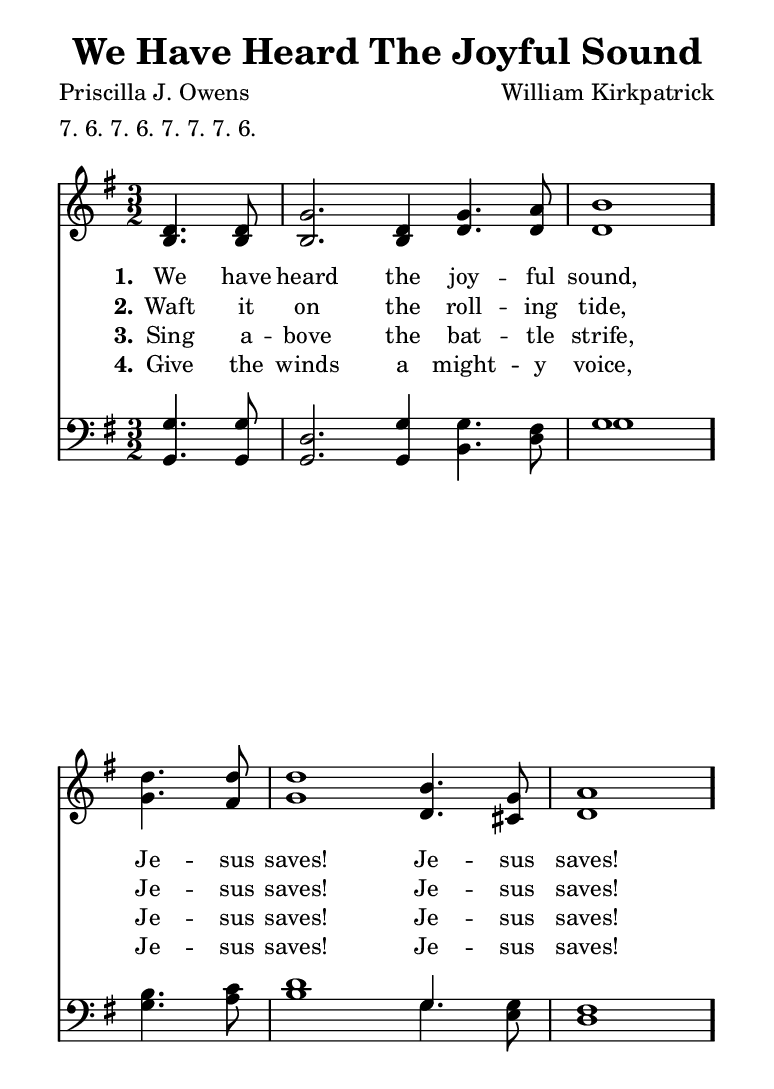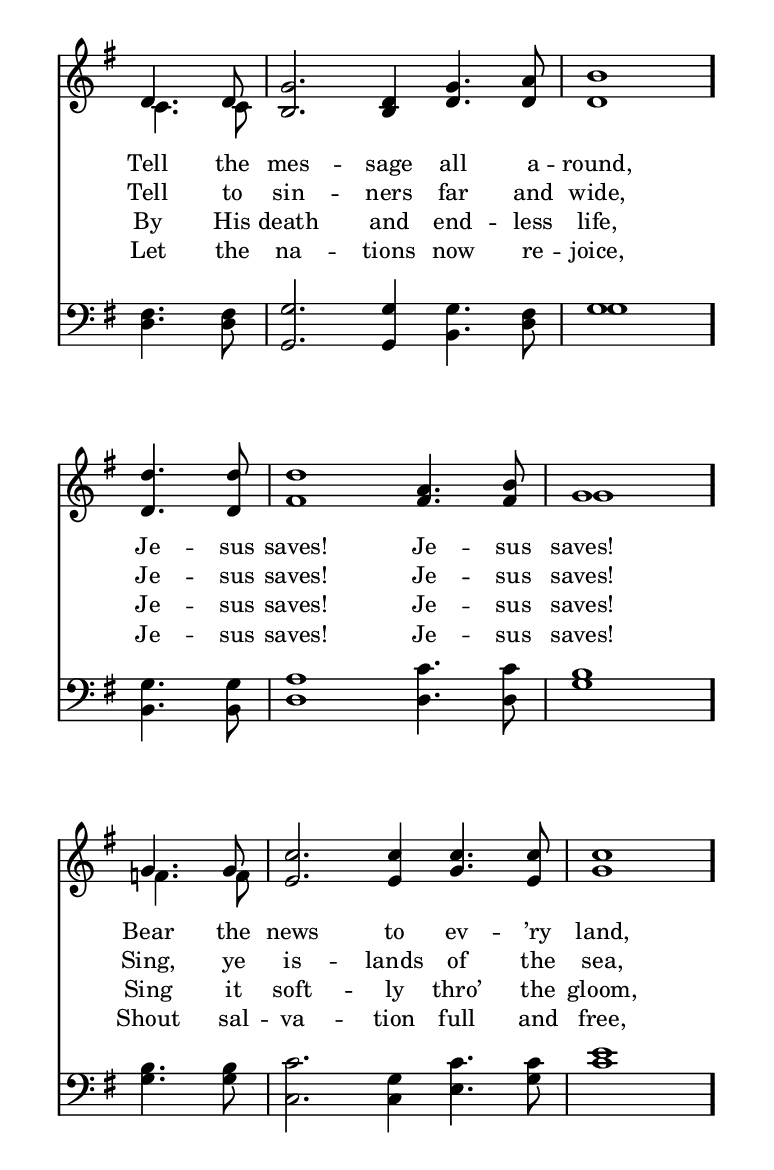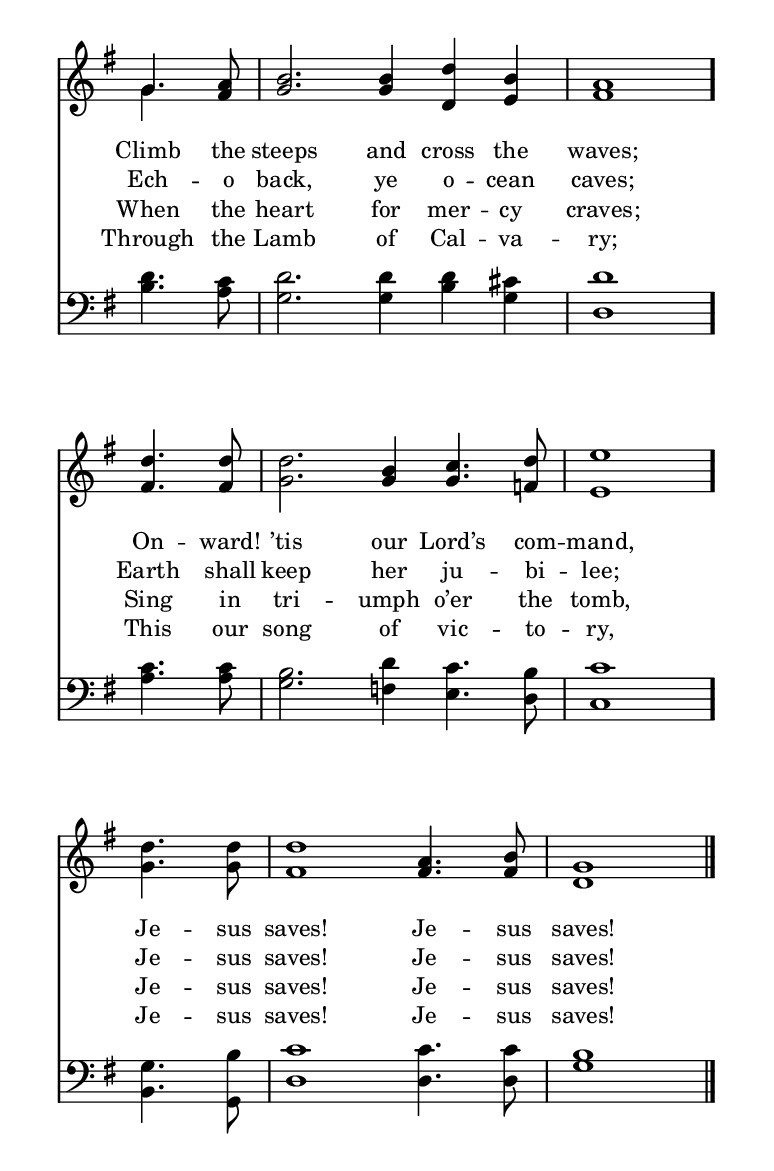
\include "common/global.ily"
\paper {
  \include "common/paper.ily"
}

\header{
  %gospel
  hymnnumber = "132"
  title = "We Have Heard The Joyful Sound"
  tunename = "Jesus Saves"
  meter = "7. 6. 7. 6. 7. 7. 7. 6."
  poet = "Priscilla J. Owens"
  composer = "William Kirkpatrick"
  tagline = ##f
}

% for fermata in MIDI
ta = { \tempo 2=80 }
tb = { \tempo 2=40 }

patternAA = { c4. c8 | c2. c4 c4. c8 | c1 }
patternAB = { c4. c8 | c2. c4 c4  c4 | c1 }

patternBA = { c4. c8 | c1 c4. c8 | c1 }

global = {
  \include "common/overrides.ily"
  \override Staff.TimeSignature.style = #'numbered
  \time 3/2
  \override Score.MetronomeMark.transparent = ##t % hide all fermata changes too
  \ta
  \key g \major
  \partial 2
  \autoBeamOff
}

notesSoprano = {
\global
\relative c' {

  \changePitch \patternAA { d d | g d g a | b }
  \changePitch \patternBA { d d | d b g | a }
  \changePitch \patternAA { d, d | g d g a | b }
  \changePitch \patternBA { d d | d a b | g }

  \changePitch \patternAA { g g | c c c c | c }
  \changePitch \patternAB { g a | b b d b | a }
  \changePitch \patternAA { d d | d b c d | e }
  \changePitch \patternBA { d d | d a b | g }

  \bar "|."

}
}

notesAlto = {
\global
\relative e' {

  \changePitch \patternAA { b b | b b d d | d }
  \changePitch \patternBA { g fis | g d cis | d }
  \changePitch \patternAA { c c | b b d d | d }
  \changePitch \patternBA { d d | fis fis fis | g }

  \changePitch \patternAA { f f | e e g e | g }
  \changePitch \patternAB { g fis | g g d e | fis }
  \changePitch \patternAA { fis fis | g g g f | e }
  \changePitch \patternBA { g g | fis fis fis | d }

}
}

notesTenor = {
\global
\relative a {

  \changePitch \patternAA { g g | d g g fis | g }
  \changePitch \patternBA { b c | d g, g | fis }
  \changePitch \patternAA { fis fis | g g g fis | g }
  \changePitch \patternBA { g g | a c c | b }

  \changePitch \patternAA { b b | c g c c | e }
  \changePitch \patternAB { d c | d d d cis | d }
  \changePitch \patternAA { c c | b d c b | c }
  \changePitch \patternBA { g b | c c c | b }

}
}

notesBass = {
\global
\relative f, {

  \changePitch \patternAA { g g | g g b d | g }
  \changePitch \patternBA { g a | b g e | d }
  \changePitch \patternAA { d d | g, g b d | g }
  \changePitch \patternBA { b, b | d d d | g }

  \changePitch \patternAA { g g | c, c e g | c }
  \changePitch \patternAB { b a | g g b g | d }
  \changePitch \patternAA { a' a | g f e d | c }
  \changePitch \patternBA { b g | d' d d | g }

}
}

wordsA = \lyricmode {
\set stanza = "1."

We have heard the joy -- ful sound, \bar "."
Je -- sus saves! Je -- sus saves! \bar "." \break
Tell the mes -- sage all a -- round, \bar "."
Je -- sus saves! Je -- sus saves! \bar "." \break
Bear the news to ev -- ’ry land, \bar "."
Climb the steeps and cross the waves; \bar "." \break
On -- ward! ’tis our Lord’s com -- mand, \bar "."
Je -- sus saves! Je -- sus saves! \bar "." \break

}

wordsB = \lyricmode {
\set stanza = "2."

Waft it on the roll -- ing tide,
Je -- sus saves! Je -- sus saves!
Tell to sin -- ners far and wide,
Je -- sus saves! Je -- sus saves!
Sing, ye is -- lands of the sea,
Ech -- o back, ye o -- cean caves;
Earth shall keep her ju -- bi -- lee;
Je -- sus saves! Je -- sus saves!

}

wordsC = \lyricmode {
\set stanza = "3."

Sing a -- bove the bat -- tle strife,
Je -- sus saves! Je -- sus saves!
By His death and end -- less life,
Je -- sus saves! Je -- sus saves!
Sing it soft -- ly thro’ the gloom,
When the heart for mer -- cy craves;
Sing in tri -- umph o’er the tomb,
Je -- sus saves! Je -- sus saves!

}

wordsD = \lyricmode {
\set stanza = "4."

Give the winds a might -- y voice,
Je -- sus saves! Je -- sus saves!
Let the na -- tions now re -- joice,
Je -- sus saves! Je -- sus saves!
Shout sal -- va -- tion full and free,
Through the Lamb of Cal -- va -- ry;
This our song of vic -- to -- ry,
Je -- sus saves! Je -- sus saves!

}

\score {
  \context ChoirStaff <<
    \context Staff = upper <<
      \set Staff.autoBeaming = ##f
      \set ChoirStaff.systemStartDelimiter = #'SystemStartBar
      \set ChoirStaff.printPartCombineTexts = ##f
      \partcombine #'(2 . 9) \notesSoprano \notesAlto
      \context NullVoice = sopranos { \voiceOne << \notesSoprano >> }
      \context NullVoice = altos { \voiceTwo << \notesAlto >> }
      \context Lyrics = one   \lyricsto sopranos \wordsA
      \context Lyrics = two   \lyricsto sopranos \wordsB
      \context Lyrics = three \lyricsto sopranos \wordsC
      \context Lyrics = four  \lyricsto sopranos \wordsD
    >>
    \context Staff = men <<
      \set Staff.autoBeaming = ##f
      \clef bass
      \set ChoirStaff.printPartCombineTexts = ##f
      \partcombine #'(2 . 9) \notesTenor \notesBass
      \context NullVoice = tenors { \voiceOne << \notesTenor >> }
      \context NullVoice = basses { \voiceTwo << \notesBass >> }
    >>
  >>
  \layout {
    \include "common/layout.ily"
  }
  \midi{
    \include "common/midi.ily"
  }
}

\version "2.19.49"  % necessary for upgrading to future LilyPond versions.

% vi:set et ts=2 sw=2 ai nocindent syntax=lilypond:
